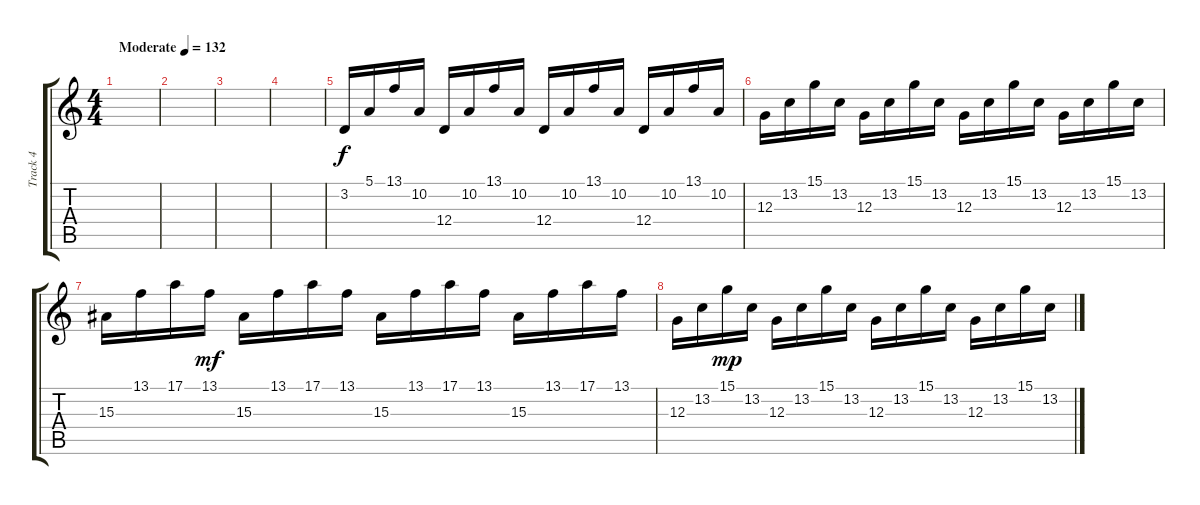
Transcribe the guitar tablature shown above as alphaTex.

\track ("Track 4" "Track 4") {instrument harpsichord}
\staff {score tabs}
\tuning (E4 B3 G3 D3 A2 E2) {hide}
\ts (4 4)
\tempo (132 "Moderate")
\clef g2
\ks c
|
|
|
|
3.2.16 5.1.16 13.1.16 10.2.16 12.4.16 10.2.16 13.1.16 10.2.16 12.4.16 10.2.16 13.1.16 10.2.16 12.4.16 10.2.16 13.1.16 10.2.16 |
12.3.16 13.2.16 15.1.16 13.2.16 12.3.16 13.2.16 15.1.16 13.2.16 12.3.16 13.2.16 15.1.16 13.2.16 12.3.16 13.2.16 15.1.16 13.2.16 |
15.3.16 13.1.16 17.1.16 13.1.16{dy mf} 15.3.16 13.1.16 17.1.16 13.1.16 15.3.16 13.1.16 17.1.16 13.1.16 15.3.16 13.1.16 17.1.16 13.1.16 |
12.3.16 13.2.16 15.1.16{dy mp} 13.2.16 12.3.16 13.2.16 15.1.16 13.2.16 12.3.16 13.2.16 15.1.16 13.2.16 12.3.16 13.2.16 15.1.16 13.2.16
